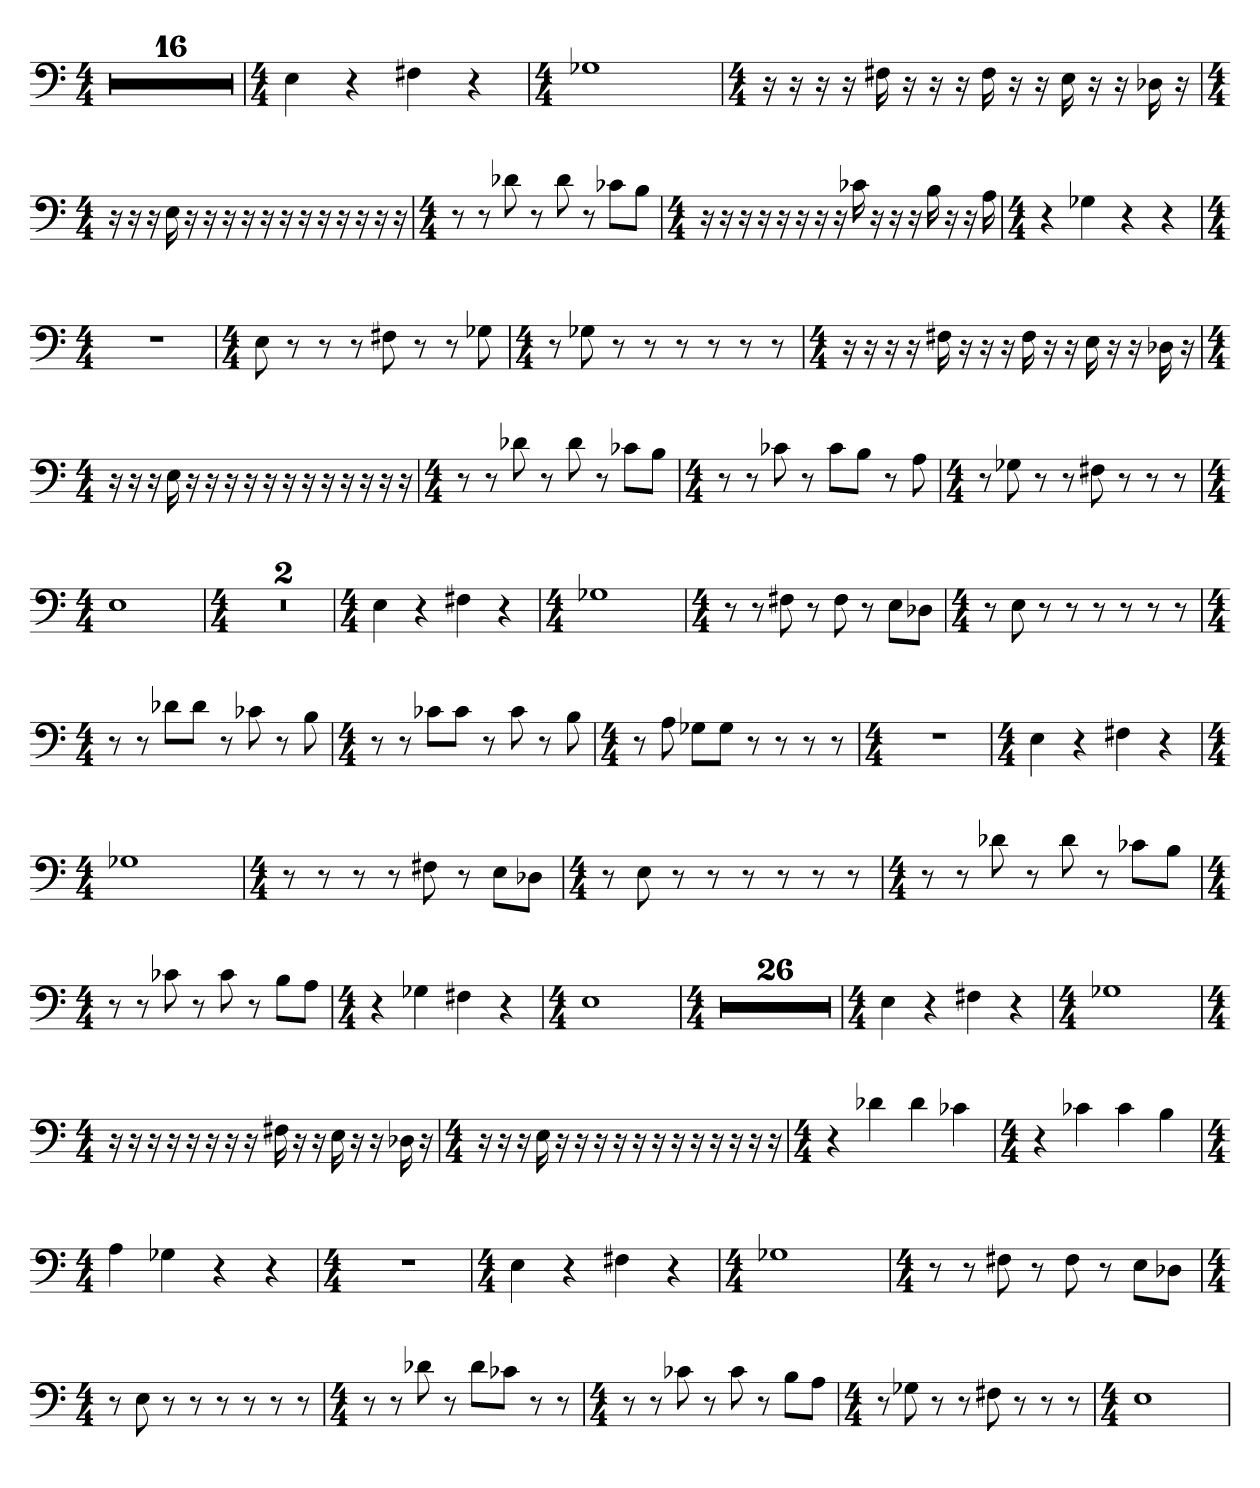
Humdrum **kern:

**kern
*part1
*staff1
*M4/4
=
1r
=
*M4/4
1r
=
*M4/4
1r
=
*M4/4
1r
=
*M4/4
1r
=
*M4/4
1r
=
*M4/4
1r
=
*M4/4
1r
=
*M4/4
1r
=
*M4/4
1r
=
*M4/4
1r
=
*M4/4
1r
=
*M4/4
1r
=
*M4/4
1r
=
*M4/4
1r
=
*M4/4
1r
=
*M4/4
4E
4r
4F#X
4r
=
*M4/4
1G-X
=
*M4/4
16r
16r
16r
16r
16F#X
16r
16r
16r
16F#
16r
16r
16E
16r
16r
16D-X
16r
=
*M4/4
16r
16r
16r
16E
16r
16r
16r
16r
16r
16r
16r
16r
16r
16r
16r
16r
=
*M4/4
8r
8r
8d-X
8r
8d-
8r
8c-XL
8BJ
=
*M4/4
16r
16r
16r
16r
16r
16r
16r
16r
16c-X
16r
16r
16r
16B
16r
16r
16A
=
*M4/4
4r
4G-X
4r
4r
=
*M4/4
1r
=
*M4/4
8E
8r
8r
8r
8F#X
8r
8r
8G-X
=
*M4/4
8r
8G-X
8r
8r
8r
8r
8r
8r
=
*M4/4
16r
16r
16r
16r
16F#X
16r
16r
16r
16F#
16r
16r
16E
16r
16r
16D-X
16r
=
*M4/4
16r
16r
16r
16E
16r
16r
16r
16r
16r
16r
16r
16r
16r
16r
16r
16r
=
*M4/4
8r
8r
8d-X
8r
8d-
8r
8c-XL
8BJ
=
*M4/4
8r
8r
8c-X
8r
8c-L
8BJ
8r
8A
=
*M4/4
8r
8G-X
8r
8r
8F#X
8r
8r
8r
=
*M4/4
1E
=
*M4/4
1r
=
*M4/4
1r
=
*M4/4
4E
4r
4F#X
4r
=
*M4/4
1G-X
=
*M4/4
8r
8r
8F#X
8r
8F#
8r
8EL
8D-XJ
=
*M4/4
8r
8E
8r
8r
8r
8r
8r
8r
=
*M4/4
8r
8r
8d-XL
8d-J
8r
8c-X
8r
8B
=
*M4/4
8r
8r
8c-XL
8c-J
8r
8c-
8r
8B
=
*M4/4
8r
8A
8G-XL
8G-J
8r
8r
8r
8r
=
*M4/4
1r
=
*M4/4
4E
4r
4F#X
4r
=
*M4/4
1G-X
=
*M4/4
8r
8r
8r
8r
8F#X
8r
8EL
8D-XJ
=
*M4/4
8r
8E
8r
8r
8r
8r
8r
8r
=
*M4/4
8r
8r
8d-X
8r
8d-
8r
8c-XL
8BJ
=
*M4/4
8r
8r
8c-X
8r
8c-
8r
8BL
8AJ
=
*M4/4
4r
4G-X
4F#X
4r
=
*M4/4
1E
=
*M4/4
1r
=
*M4/4
1r
=
*M4/4
1r
=
*M4/4
1r
=
*M4/4
1r
=
*M4/4
1r
=
*M4/4
1r
=
*M4/4
1r
=
*M4/4
1r
=
*M4/4
1r
=
*M4/4
1r
=
*M4/4
1r
=
*M4/4
1r
=
*M4/4
1r
=
*M4/4
1r
=
*M4/4
1r
=
*M4/4
1r
=
*M4/4
1r
=
*M4/4
1r
=
*M4/4
1r
=
*M4/4
1r
=
*M4/4
1r
=
*M4/4
1r
=
*M4/4
1r
=
*M4/4
1r
=
*M4/4
1r
=
*M4/4
4E
4r
4F#X
4r
=
*M4/4
1G-X
=
*M4/4
16r
16r
16r
16r
16r
16r
16r
16r
16F#X
16r
16r
16E
16r
16r
16D-X
16r
=
*M4/4
16r
16r
16r
16E
16r
16r
16r
16r
16r
16r
16r
16r
16r
16r
16r
16r
=
*M4/4
4r
4d-X
4d-
4c-X
=
*M4/4
4r
4c-X
4c-
4B
=
*M4/4
4A
4G-X
4r
4r
=
*M4/4
1r
=
*M4/4
4E
4r
4F#X
4r
=
*M4/4
1G-X
=
*M4/4
8r
8r
8F#X
8r
8F#
8r
8EL
8D-XJ
=
*M4/4
8r
8E
8r
8r
8r
8r
8r
8r
=
*M4/4
8r
8r
8d-X
8r
8d-L
8c-XJ
8r
8r
=
*M4/4
8r
8r
8c-X
8r
8c-
8r
8BL
8AJ
=
*M4/4
8r
8G-X
8r
8r
8F#X
8r
8r
8r
=
*M4/4
1E
=
*-
